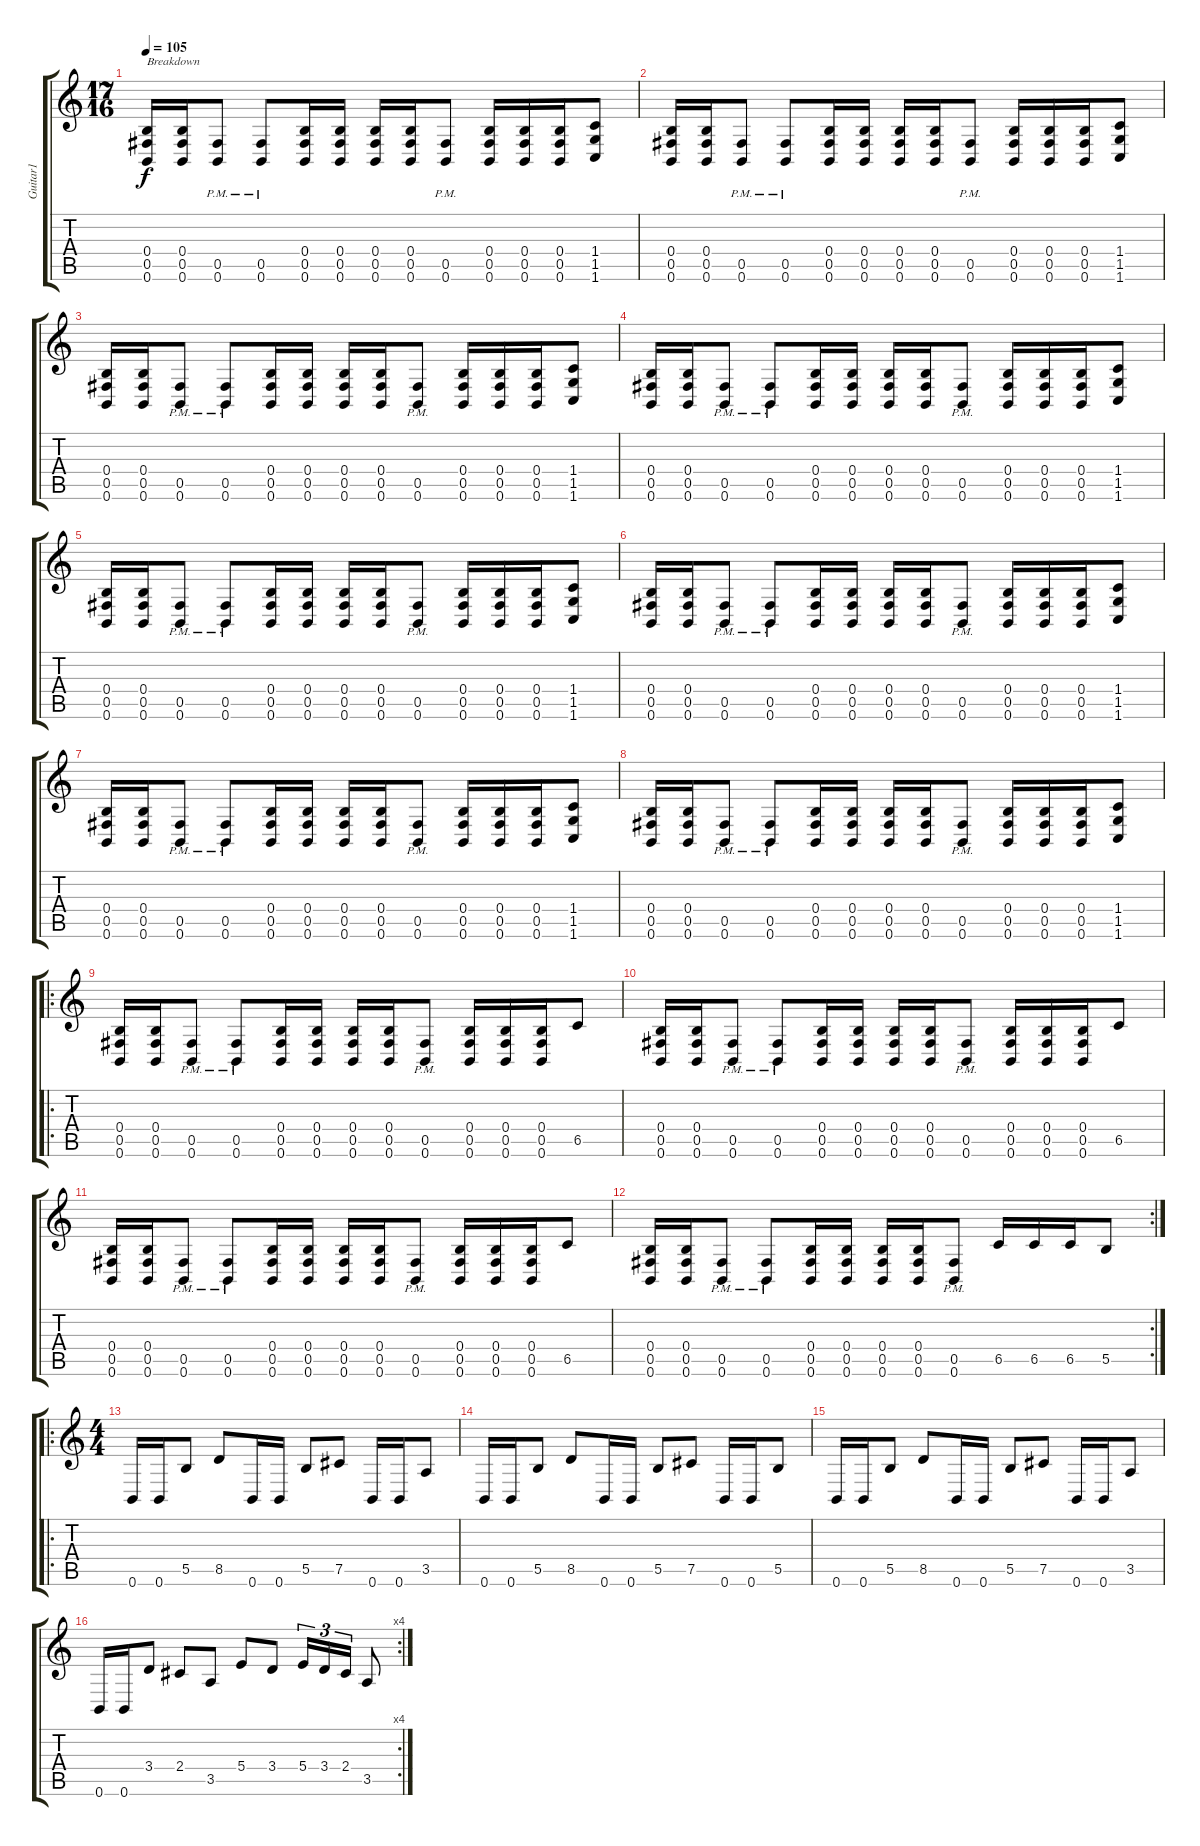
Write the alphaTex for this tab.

\track ("Guitar1" "Guitar1") {instrument overdrivenguitar}
\staff {score tabs}
\tuning (Db4 Ab3 E3 B2 Gb2 B1) {hide}
\ts (17 16)
\tempo 105
\clef g2
\ks c
(0.4 0.5 0.6).16{txt "Breakdown" dy f instrument overdrivenguitar} (0.4 0.5 0.6).16 (0.5{pm} 0.6{pm}).8 (0.5{pm} 0.6{pm}).8 (0.4 0.5 0.6).16 (0.4 0.5 0.6).16 (0.4 0.5 0.6).16 (0.4 0.5 0.6).16 (0.5{pm} 0.6{pm}).8 (0.4 0.5 0.6).16 (0.4 0.5 0.6).16 (0.4 0.5 0.6).16 (1.4 1.5 1.6).8 |
(0.4 0.5 0.6).16 (0.4 0.5 0.6).16 (0.5{pm} 0.6{pm}).8 (0.5{pm} 0.6{pm}).8 (0.4 0.5 0.6).16 (0.4 0.5 0.6).16 (0.4 0.5 0.6).16 (0.4 0.5 0.6).16 (0.5{pm} 0.6{pm}).8 (0.4 0.5 0.6).16 (0.4 0.5 0.6).16 (0.4 0.5 0.6).16 (1.4 1.5 1.6).8 |
(0.4 0.5 0.6).16 (0.4 0.5 0.6).16 (0.5{pm} 0.6{pm}).8 (0.5{pm} 0.6{pm}).8 (0.4 0.5 0.6).16 (0.4 0.5 0.6).16 (0.4 0.5 0.6).16 (0.4 0.5 0.6).16 (0.5{pm} 0.6{pm}).8 (0.4 0.5 0.6).16 (0.4 0.5 0.6).16 (0.4 0.5 0.6).16 (1.4 1.5 1.6).8 |
(0.4 0.5 0.6).16 (0.4 0.5 0.6).16 (0.5{pm} 0.6{pm}).8 (0.5{pm} 0.6{pm}).8 (0.4 0.5 0.6).16 (0.4 0.5 0.6).16 (0.4 0.5 0.6).16 (0.4 0.5 0.6).16 (0.5{pm} 0.6{pm}).8 (0.4 0.5 0.6).16 (0.4 0.5 0.6).16 (0.4 0.5 0.6).16 (1.4 1.5 1.6).8 |
(0.4 0.5 0.6).16 (0.4 0.5 0.6).16 (0.5{pm} 0.6{pm}).8 (0.5{pm} 0.6{pm}).8 (0.4 0.5 0.6).16 (0.4 0.5 0.6).16 (0.4 0.5 0.6).16 (0.4 0.5 0.6).16 (0.5{pm} 0.6{pm}).8 (0.4 0.5 0.6).16 (0.4 0.5 0.6).16 (0.4 0.5 0.6).16 (1.4 1.5 1.6).8 |
(0.4 0.5 0.6).16 (0.4 0.5 0.6).16 (0.5{pm} 0.6{pm}).8 (0.5{pm} 0.6{pm}).8 (0.4 0.5 0.6).16 (0.4 0.5 0.6).16 (0.4 0.5 0.6).16 (0.4 0.5 0.6).16 (0.5{pm} 0.6{pm}).8 (0.4 0.5 0.6).16 (0.4 0.5 0.6).16 (0.4 0.5 0.6).16 (1.4 1.5 1.6).8 |
(0.4 0.5 0.6).16 (0.4 0.5 0.6).16 (0.5{pm} 0.6{pm}).8 (0.5{pm} 0.6{pm}).8 (0.4 0.5 0.6).16 (0.4 0.5 0.6).16 (0.4 0.5 0.6).16 (0.4 0.5 0.6).16 (0.5{pm} 0.6{pm}).8 (0.4 0.5 0.6).16 (0.4 0.5 0.6).16 (0.4 0.5 0.6).16 (1.4 1.5 1.6).8 |
(0.4 0.5 0.6).16 (0.4 0.5 0.6).16 (0.5{pm} 0.6{pm}).8 (0.5{pm} 0.6{pm}).8 (0.4 0.5 0.6).16 (0.4 0.5 0.6).16 (0.4 0.5 0.6).16 (0.4 0.5 0.6).16 (0.5{pm} 0.6{pm}).8 (0.4 0.5 0.6).16 (0.4 0.5 0.6).16 (0.4 0.5 0.6).16 (1.4 1.5 1.6).8 |
\ro
(0.4 0.5 0.6).16 (0.4 0.5 0.6).16 (0.5{pm} 0.6{pm}).8 (0.5{pm} 0.6{pm}).8 (0.4 0.5 0.6).16 (0.4 0.5 0.6).16 (0.4 0.5 0.6).16 (0.4 0.5 0.6).16 (0.5{pm} 0.6{pm}).8 (0.4 0.5 0.6).16 (0.4 0.5 0.6).16 (0.4 0.5 0.6).16 6.5.8 |
(0.4 0.5 0.6).16 (0.4 0.5 0.6).16 (0.5{pm} 0.6{pm}).8 (0.5{pm} 0.6{pm}).8 (0.4 0.5 0.6).16 (0.4 0.5 0.6).16 (0.4 0.5 0.6).16 (0.4 0.5 0.6).16 (0.5{pm} 0.6{pm}).8 (0.4 0.5 0.6).16 (0.4 0.5 0.6).16 (0.4 0.5 0.6).16 6.5.8 |
(0.4 0.5 0.6).16 (0.4 0.5 0.6).16 (0.5{pm} 0.6{pm}).8 (0.5{pm} 0.6{pm}).8 (0.4 0.5 0.6).16 (0.4 0.5 0.6).16 (0.4 0.5 0.6).16 (0.4 0.5 0.6).16 (0.5{pm} 0.6{pm}).8 (0.4 0.5 0.6).16 (0.4 0.5 0.6).16 (0.4 0.5 0.6).16 6.5.8 |
\rc 2
(0.4 0.5 0.6).16 (0.4 0.5 0.6).16 (0.5{pm} 0.6{pm}).8 (0.5{pm} 0.6{pm}).8 (0.4 0.5 0.6).16 (0.4 0.5 0.6).16 (0.4 0.5 0.6).16 (0.4 0.5 0.6).16 (0.5{pm} 0.6{pm}).8 6.5.16 6.5.16 6.5.16 5.5.8 |
\ro
\ts (4 4)
0.6.16 0.6.16 5.5.8 8.5.8 0.6.16 0.6.16 5.5.8 7.5.8 0.6.16 0.6.16 3.5.8 |
0.6.16 0.6.16 5.5.8 8.5.8 0.6.16 0.6.16 5.5.8 7.5.8 0.6.16 0.6.16 5.5.8 |
0.6.16 0.6.16 5.5.8 8.5.8 0.6.16 0.6.16 5.5.8 7.5.8 0.6.16 0.6.16 3.5.8 |
\rc 4
0.6.16 0.6.16 3.4.8 2.4.8 3.5.8 5.4.8 3.4.8 5.4.16{tu (3 2)} 3.4.16{tu (3 2)} 2.4.16{tu (3 2)} 3.5.8
